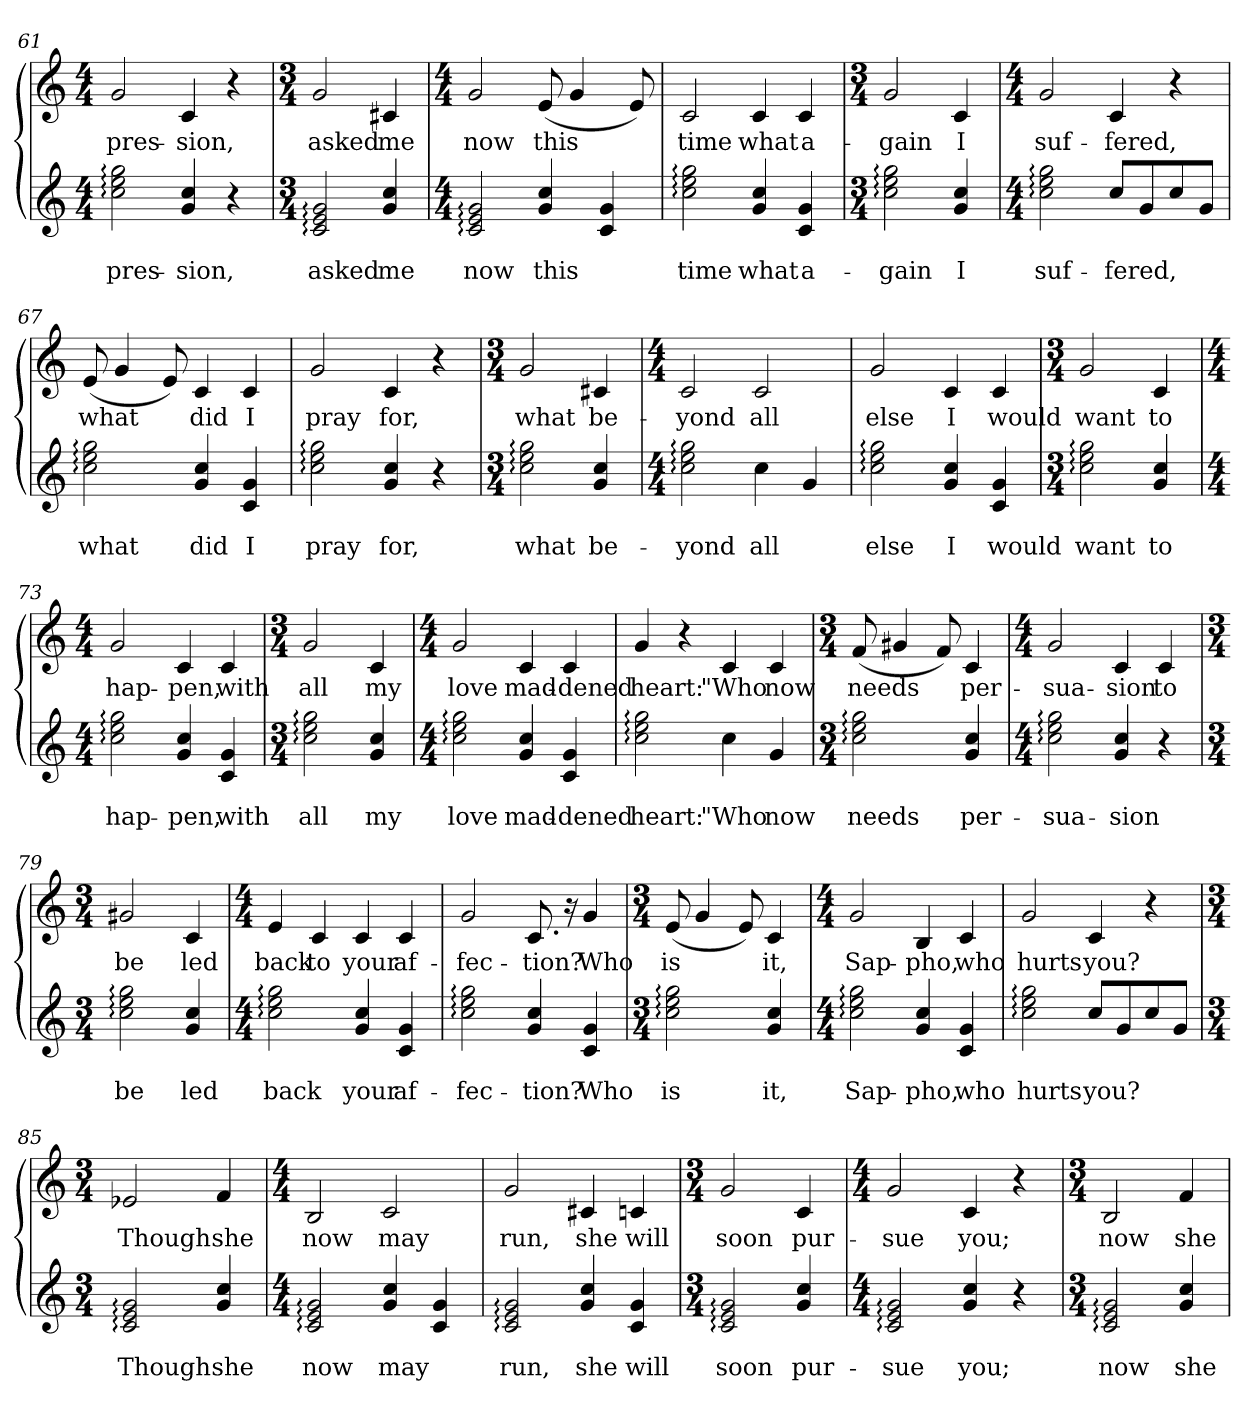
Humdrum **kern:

**kern	**text	**text	**kern	**text
*part2	*part2	*part2	*part1	*part1
*staff2	*staff2	*staff2	*staff1	*staff1
*clefG2	*	*	*clefG2	*
*k[]	*	*	*k[]	*
*C:	*	*	*C:	*
*M4/4	*	*	*M4/4	*
=61	=61	=61	=61	=61
!	!	!LO:LY:a	!	!LO:LY:b
2cc\: 2ee\: 2gg\:	.	-pres-	2g/	-pres-
!	!	!LO:LY:a	!	!LO:LY:b
4g/ 4cc/	.	-sion,	4c/	-sion,
4r	.	.	4r	.
=62	=62	=62	=62	=62
*M3/4	*	*	*M3/4	*
!	!	!LO:LY:a	!	!LO:LY:b
2c/: 2e/: 2g/:	.	asked	2g/	asked
!	!	!LO:LY:a	!	!LO:LY:b
4g/ 4cc/	.	me	4c#X/	me
!!LO:PB:g=z
=63	=63	=63	=63	=63
*M4/4	*	*	*M4/4	*
!	!	!LO:LY:a	!	!LO:LY:b
2c/: 2e/: 2g/:	.	now	2g/	now
!	!	!LO:LY:a	!	!LO:LY:b
4g/ 4cc/	.	this	(<8e/	this
.	.	.	4g/	.
4c/ 4g/	.	.	.	.
.	.	.	8e/)	.
=64	=64	=64	=64	=64
!	!	!LO:LY:a	!	!LO:LY:b
2cc\: 2ee\: 2gg\:	.	time	2c/	time
!	!	!LO:LY:a	!	!LO:LY:b
4g/ 4cc/	.	what	4c/	what
!	!	!LO:LY:a	!	!LO:LY:b
4c/ 4g/	.	a-	4c/	a-
=65	=65	=65	=65	=65
*M3/4	*	*	*M3/4	*
!	!	!LO:LY:a	!	!LO:LY:b
2cc\: 2ee\: 2gg\:	.	-gain	2g/	-gain
!	!	!LO:LY:a	!	!LO:LY:b
4g/ 4cc/	.	I	4c/	I
=66	=66	=66	=66	=66
*M4/4	*	*	*M4/4	*
!	!	!LO:LY:a	!	!LO:LY:b
2cc\: 2ee\: 2gg\:	.	suf-	2g/	suf-
!	!	!LO:LY:a	!	!LO:LY:b
8cc/L	.	-fered,	4c/	-fered,
8g/	.	.	.	.
8cc/	.	.	4r	.
8g/J	.	.	.	.
=67	=67	=67	=67	=67
!	!	!LO:LY:a	!	!LO:LY:b
2cc\: 2ee\: 2gg\:	.	what	(<8e/	what
.	.	.	4g/	.
.	.	.	8e/)	.
!	!	!LO:LY:a	!	!LO:LY:b
4g/ 4cc/	.	did	4c/	did
!	!	!LO:LY:a	!	!LO:LY:b
4c/ 4g/	.	I	4c/	I
!!LO:LB:g=z
=68	=68	=68	=68	=68
!	!	!LO:LY:a	!	!LO:LY:b
2cc\: 2ee\: 2gg\:	.	pray	2g/	pray
!	!	!LO:LY:a	!	!LO:LY:b
4g/ 4cc/	.	for,	4c/	for,
4r	.	.	4r	.
=69	=69	=69	=69	=69
*M3/4	*	*	*M3/4	*
!	!	!LO:LY:a	!	!LO:LY:b
2cc\: 2ee\: 2gg\:	.	what	2g/	what
!	!	!LO:LY:a	!	!LO:LY:b
4g/ 4cc/	.	be-	4c#X/	be-
=70	=70	=70	=70	=70
*M4/4	*	*	*M4/4	*
!	!	!LO:LY:a	!	!LO:LY:b
2cc\: 2ee\: 2gg\:	.	-yond	2c/	-yond
!	!	!LO:LY:a	!	!LO:LY:b
4cc\	.	all	2c/	all
4g/	.	.	.	.
=71	=71	=71	=71	=71
!	!	!LO:LY:a	!	!LO:LY:b
2cc\: 2ee\: 2gg\:	.	else	2g/	else
!	!	!LO:LY:a	!	!LO:LY:b
4g/ 4cc/	.	I	4c/	I
!	!	!LO:LY:a	!	!LO:LY:b
4c/ 4g/	.	would	4c/	would
=72	=72	=72	=72	=72
*M3/4	*	*	*M3/4	*
!	!	!LO:LY:a	!	!LO:LY:b
2cc\: 2ee\: 2gg\:	.	want	2g/	want
!	!	!LO:LY:a	!	!LO:LY:b
4g/ 4cc/	.	to	4c/	to
=73	=73	=73	=73	=73
*M4/4	*	*	*M4/4	*
!	!	!LO:LY:a	!	!LO:LY:b
2cc\: 2ee\: 2gg\:	.	hap-	2g/	hap-
!	!	!LO:LY:a	!	!LO:LY:b
4g/ 4cc/	.	-pen,	4c/	-pen,
!	!	!LO:LY:a	!	!LO:LY:b
4c/ 4g/	.	with	4c/	with
!!LO:LB:g=z
=74	=74	=74	=74	=74
*M3/4	*	*	*M3/4	*
!	!	!LO:LY:a	!	!LO:LY:b
2cc\: 2ee\: 2gg\:	.	all	2g/	all
!	!	!LO:LY:a	!	!LO:LY:b
4g/ 4cc/	.	my	4c/	my
=75	=75	=75	=75	=75
*M4/4	*	*	*M4/4	*
!	!	!LO:LY:a	!	!LO:LY:b
2cc\: 2ee\: 2gg\:	.	love	2g/	love
!	!	!LO:LY:a	!	!LO:LY:b
4g/ 4cc/	.	mad-	4c/	mad-
!	!	!LO:LY:a	!	!LO:LY:b
4c/ 4g/	.	-dened	4c/	-dened
=76	=76	=76	=76	=76
!	!	!LO:LY:a	!	!LO:LY:b
2cc\: 2ee\: 2gg\:	.	heart:	4g/	heart:
.	.	.	4r	.
!	!	!LO:LY:a	!	!LO:LY:b
4cc\	.	"Who	4c/	"Who
!	!	!LO:LY:a	!	!LO:LY:b
4g/	.	now	4c/	now
=77	=77	=77	=77	=77
*M3/4	*	*	*M3/4	*
!	!	!LO:LY:a	!	!LO:LY:b
2cc\: 2ee\: 2gg\:	.	needs	(<8f/	needs
.	.	.	4g#X/	.
.	.	.	8f/)	.
!	!	!LO:LY:a	!	!LO:LY:b
4g/ 4cc/	.	per-	4c/	per-
=78	=78	=78	=78	=78
*M4/4	*	*	*M4/4	*
!	!	!LO:LY:a	!	!LO:LY:b
2cc\: 2ee\: 2gg\:	.	-sua-	2g/	-sua-
!	!	!LO:LY:a	!	!LO:LY:b
4g/ 4cc/	.	-sion	4c/	-sion
!	!	!	!	!LO:LY:b
4r	.	.	4c/	to
!!LO:LB:g=z
=79	=79	=79	=79	=79
*M3/4	*	*	*M3/4	*
!	!	!LO:LY:a	!	!LO:LY:b
2cc\: 2ee\: 2gg\:	.	be	2g#X/	be
!	!	!LO:LY:a	!	!LO:LY:b
4g/ 4cc/	.	led	4c/	led
=80	=80	=80	=80	=80
*M4/4	*	*	*M4/4	*
!	!	!LO:LY:a	!	!LO:LY:b
2cc\: 2ee\: 2gg\:	.	back	4e/	back
!	!	!	!	!LO:LY:b
.	.	.	4c/	to
!	!	!LO:LY:a	!	!LO:LY:b
4g/ 4cc/	.	your	4c/	your
!	!	!LO:LY:a	!	!LO:LY:b
4c/ 4g/	.	af-	4c/	af-
=81	=81	=81	=81	=81
!	!	!LO:LY:a	!	!LO:LY:b
2cc\: 2ee\: 2gg\:	.	-fec-	2g/	-fec-
!	!	!LO:LY:a	!	!LO:LY:b
4g/ 4cc/	.	-tion?	8.c/	-tion?
.	.	.	16ra	.
!	!	!LO:LY:a	!	!LO:LY:b
4c/ 4g/	.	Who	4g/	Who
=82	=82	=82	=82	=82
*M3/4	*	*	*M3/4	*
!	!	!LO:LY:a	!	!LO:LY:b
2cc\: 2ee\: 2gg\:	.	is	(<8e/	is
.	.	.	4g/	.
.	.	.	8e/)	.
!	!	!LO:LY:a	!	!LO:LY:b
4g/ 4cc/	.	it,	4c/	it,
=83	=83	=83	=83	=83
*M4/4	*	*	*M4/4	*
!	!	!LO:LY:a	!	!LO:LY:b
2cc\: 2ee\: 2gg\:	.	Sap-	2g/	Sap-
!	!	!LO:LY:a	!	!LO:LY:b
4g/ 4cc/	.	-pho,	4B/	-pho,
!	!	!LO:LY:a	!	!LO:LY:b
4c/ 4g/	.	who	4c/	who
!!LO:PB:g=z
=84	=84	=84	=84	=84
!	!	!LO:LY:a	!	!LO:LY:b
2cc\: 2ee\: 2gg\:	.	hurts	2g/	hurts
!	!	!LO:LY:a	!	!LO:LY:b
8cc/L	.	you?	4c/	you?
8g/	.	.	.	.
8cc/	.	.	4r	.
8g/J	.	.	.	.
=85	=85	=85	=85	=85
*M3/4	*	*	*M3/4	*
!	!	!LO:LY:a	!	!LO:LY:b
2c/: 2e/: 2g/:	.	Though	2e-X/	Though
!	!	!LO:LY:a	!	!LO:LY:b
4g/ 4cc/	.	she	4f/	she
=86	=86	=86	=86	=86
*M4/4	*	*	*M4/4	*
!	!	!LO:LY:a	!	!LO:LY:b
2c/: 2e/: 2g/:	.	now	2B/	now
!	!	!LO:LY:a	!	!LO:LY:b
4g/ 4cc/	.	may	2c/	may
4c/ 4g/	.	.	.	.
=87	=87	=87	=87	=87
!	!	!LO:LY:a	!	!LO:LY:b
2c/: 2e/: 2g/:	.	run,	2g/	run,
!	!	!LO:LY:a	!	!LO:LY:b
4g/ 4cc/	.	she	4c#X/	she
!	!	!LO:LY:a	!	!LO:LY:b
4c/ 4g/	.	will	4cn/	will
=88	=88	=88	=88	=88
*M3/4	*	*	*M3/4	*
!	!	!LO:LY:a	!	!LO:LY:b
2c/: 2e/: 2g/:	.	soon	2g/	soon
!	!	!LO:LY:a	!	!LO:LY:b
4g/ 4cc/	.	pur-	4c/	pur-
=89	=89	=89	=89	=89
*M4/4	*	*	*M4/4	*
!	!	!LO:LY:a	!	!LO:LY:b
2c/: 2e/: 2g/:	.	-sue	2g/	-sue
!	!	!LO:LY:a	!	!LO:LY:b
4g/ 4cc/	.	you;	4c/	you;
4r	.	.	4r	.
!!LO:LB:g=z
=90	=90	=90	=90	=90
*M3/4	*	*	*M3/4	*
!	!	!LO:LY:a	!	!LO:LY:b
2c/: 2e/: 2g/:	.	now	2B/	now
!	!	!LO:LY:a	!	!LO:LY:b
4g/ 4cc/	.	she	4f/	she
=	=	=	=	=
*-	*-	*-	*-	*-
